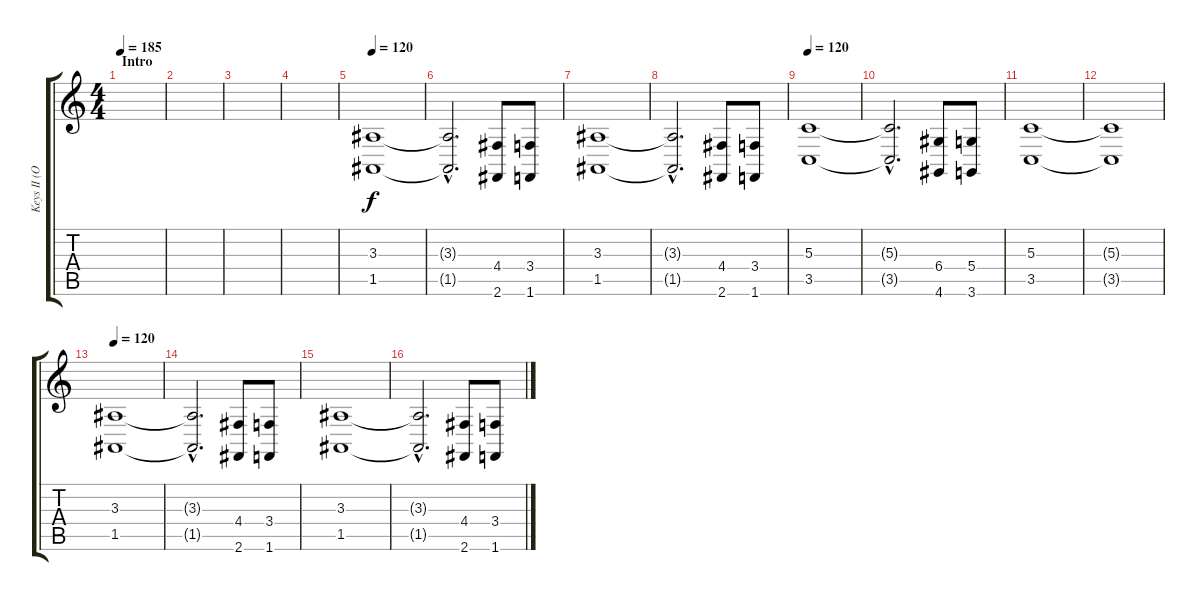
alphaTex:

\track ("Keys II (Organ 1)" "Keys II (O") {instrument drawbarorgan}
\staff {score tabs}
\tuning (E4 B3 G3 D3 A2 E2) {hide}
\ts (4 4)
\section ("" "Intro")
\tempo 185
\tempo 120
\tempo 185
\clef g2
\ks c
|
|
|
|
\tempo 120
(3.3 1.5).1 |
(3.3{hac t} 1.5{hac t}).2{d} (4.4 2.6).8 (3.4 1.6).8 |
(3.3 1.5).1 |
(3.3{hac t} 1.5{hac t}).2{d} (4.4 2.6).8 (3.4 1.6).8 |
\tempo 120
(5.3 3.5).1 |
(5.3{hac t} 3.5{hac t}).2{d} (6.4 4.6).8 (5.4 3.6).8 |
(5.3 3.5).1 |
(5.3{t} 3.5{t}).1 |
\tempo 120
(3.3 1.5).1 |
(3.3{hac t} 1.5{hac t}).2{d} (4.4 2.6).8 (3.4 1.6).8 |
(3.3 1.5).1 |
(3.3{hac t} 1.5{hac t}).2{d} (4.4 2.6).8 (3.4 1.6).8
